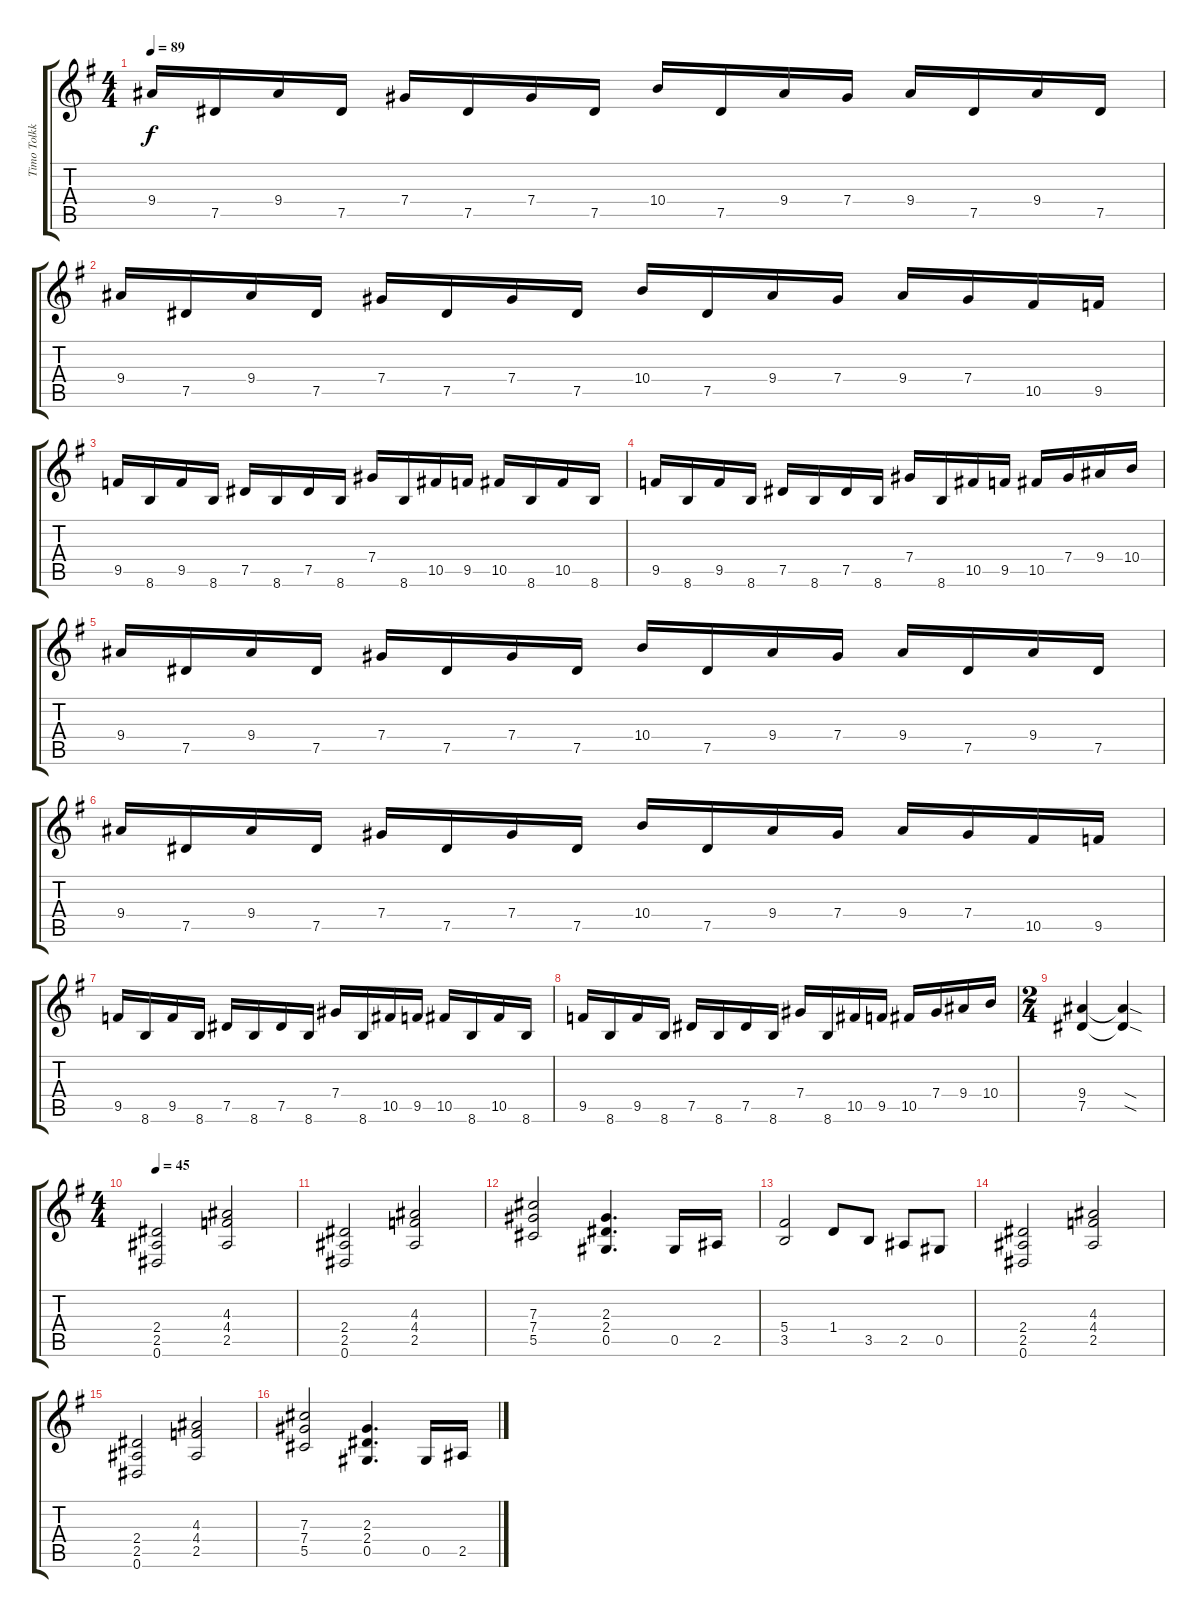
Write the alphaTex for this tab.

\track ("Timo Tolkki" "Timo Tolkk") {instrument distortionguitar}
\staff {score tabs}
\tuning (Eb4 Bb3 Gb3 Db3 Ab2 Eb2) {hide}
\ts (4 4)
\tempo 89
\clef g2
\ks g
9.4.16{dy f} 7.5.16 9.4.16 7.5.16 7.4.16 7.5.16 7.4.16 7.5.16 10.4.16 7.5.16 9.4.16 7.4.16 9.4.16 7.5.16 9.4.16 7.5.16 |
9.4.16 7.5.16 9.4.16 7.5.16 7.4.16 7.5.16 7.4.16 7.5.16 10.4.16 7.5.16 9.4.16 7.4.16 9.4.16 7.4.16 10.5.16 9.5.16 |
9.5.16 8.6.16 9.5.16 8.6.16 7.5.16 8.6.16 7.5.16 8.6.16 7.4.16 8.6.16 10.5.16 9.5.16 10.5.16 8.6.16 10.5.16 8.6.16 |
9.5.16 8.6.16 9.5.16 8.6.16 7.5.16 8.6.16 7.5.16 8.6.16 7.4.16 8.6.16 10.5.16 9.5.16 10.5.16 7.4.16 9.4.16 10.4.16 |
9.4.16 7.5.16 9.4.16 7.5.16 7.4.16 7.5.16 7.4.16 7.5.16 10.4.16 7.5.16 9.4.16 7.4.16 9.4.16 7.5.16 9.4.16 7.5.16 |
9.4.16 7.5.16 9.4.16 7.5.16 7.4.16 7.5.16 7.4.16 7.5.16 10.4.16 7.5.16 9.4.16 7.4.16 9.4.16 7.4.16 10.5.16 9.5.16 |
9.5.16 8.6.16 9.5.16 8.6.16 7.5.16 8.6.16 7.5.16 8.6.16 7.4.16 8.6.16 10.5.16 9.5.16 10.5.16 8.6.16 10.5.16 8.6.16 |
9.5.16 8.6.16 9.5.16 8.6.16 7.5.16 8.6.16 7.5.16 8.6.16 7.4.16 8.6.16 10.5.16 9.5.16 10.5.16 7.4.16 9.4.16 10.4.16 |
\ts (2 4)
(9.4 7.5).4 (9.4{sod t} 7.5{sod t}).4 |
\ts (4 4)
\tempo 45
(2.4 2.5 0.6).2 (4.3 4.4 2.5).2 |
(2.4 2.5 0.6).2 (4.3 4.4 2.5).2 |
(7.3 7.4 5.5).2 (2.3 2.4 0.5).4{d} 0.5.16 2.5.16 |
(5.4 3.5).2 1.4.8 3.5.8 2.5.8 0.5.8 |
(2.4 2.5 0.6).2 (4.3 4.4 2.5).2 |
(2.4 2.5 0.6).2 (4.3 4.4 2.5).2 |
(7.3 7.4 5.5).2 (2.3 2.4 0.5).4{d} 0.5.16 2.5.16
